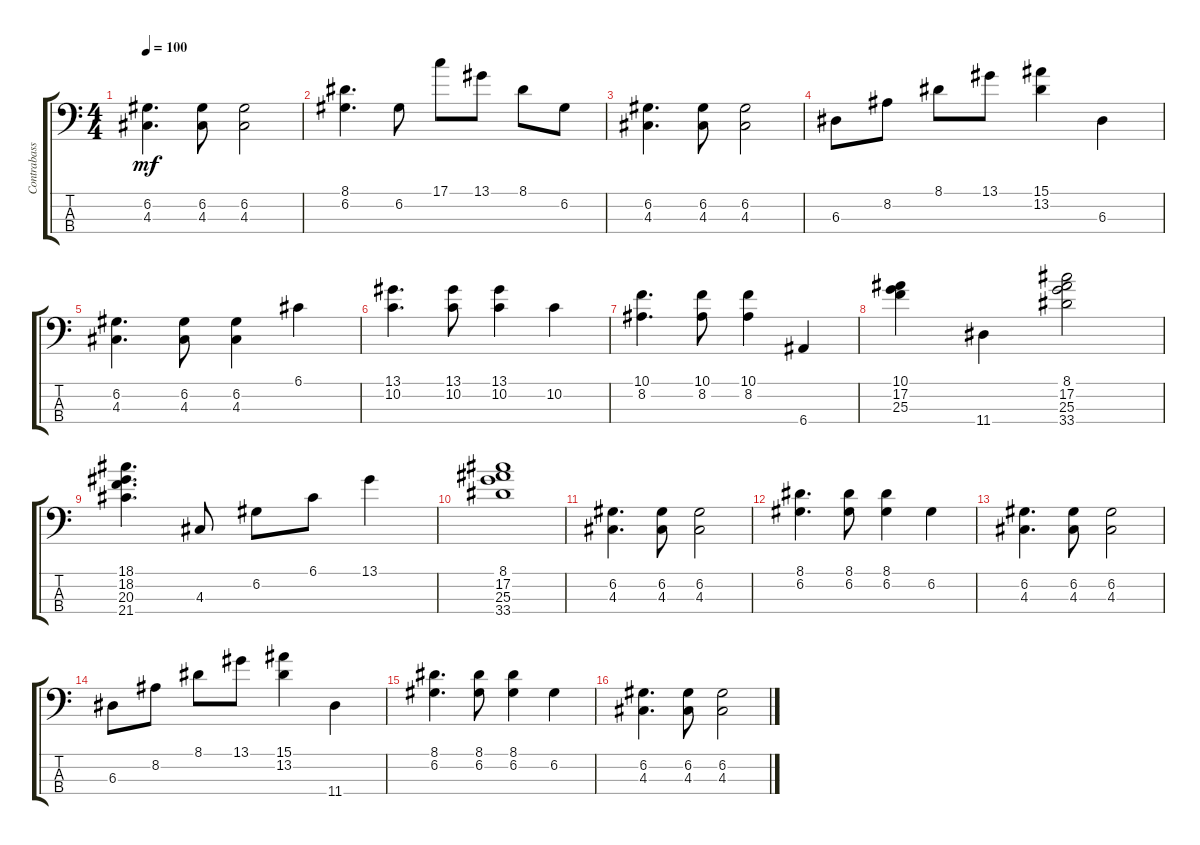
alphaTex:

\track ("Contrabass" "Contrabass") {instrument contrabass}
\staff {score tabs}
\tuning (G2 D2 A1 E1) {hide}
\ts (4 4)
\tempo 100
\clef f4
\ks aminor
(6.2 4.3).4{d dy mf} (6.2 4.3).8 (6.2 4.3).2 |
(8.1 6.2).4{d} 6.2.8 17.1.8 13.1.8 8.1.8 6.2.8 |
(6.2 4.3).4{d} (6.2 4.3).8 (6.2 4.3).2 |
6.3.8 8.2.8 8.1.8 13.1.8 (15.1 13.2).4 6.3.4 |
(6.2 4.3).4{d} (6.2 4.3).8 (6.2 4.3).4 6.1.4 |
(13.1 10.2).4{d} (13.1 10.2).8 (13.1 10.2).4 10.2.4 |
(10.1 8.2).4{d} (10.1 8.2).8 (10.1 8.2).4 6.4.4 |
(10.1 17.2 25.3).4 11.4.4 (8.1 17.2 25.3 33.4).2 |
(18.1 18.2 20.3 21.4).4{d} 4.3.8 6.2.8 6.1.8 13.1.4 |
(8.1 17.2 25.3 33.4).1 |
(6.2 4.3).4{d} (6.2 4.3).8 (6.2 4.3).2 |
(8.1 6.2).4{d} (8.1 6.2).8 (8.1 6.2).4 6.2.4 |
(6.2 4.3).4{d} (6.2 4.3).8 (6.2 4.3).2 |
6.3.8 8.2.8 8.1.8 13.1.8 (15.1 13.2).4 11.4.4 |
(8.1 6.2).4{d} (8.1 6.2).8 (8.1 6.2).4 6.2.4 |
(6.2 4.3).4{d} (6.2 4.3).8 (6.2 4.3).2
